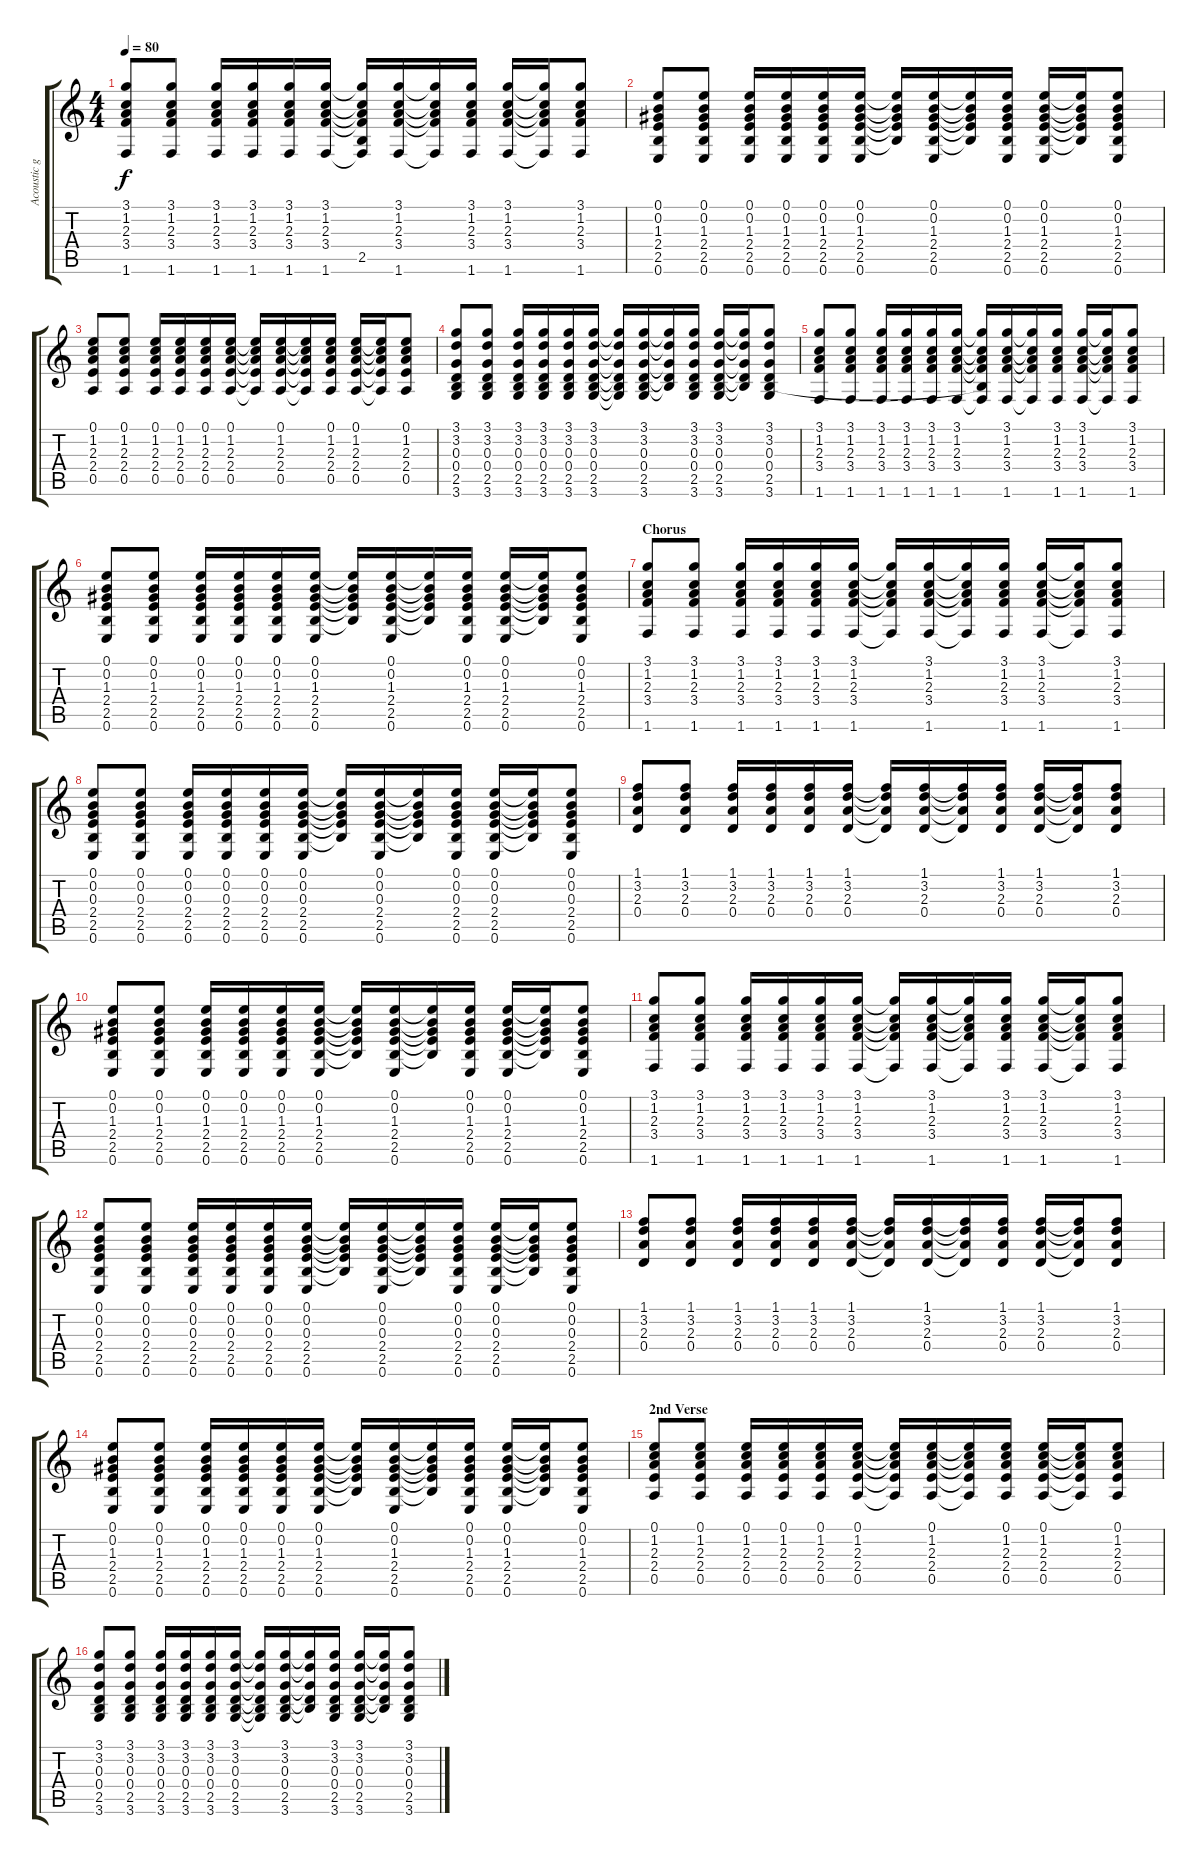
\track ("Acoustic guitar" "Acoustic g") {instrument acousticguitarsteel}
\staff {score tabs}
\tuning (E4 B3 G3 D3 A2 E2) {hide}
\ts (4 4)
\tempo 80
\clef g2
\ks c
(3.1 1.2 2.3 3.4 1.6).8{dy f} (3.1 1.2 2.3 3.4 1.6).8 (3.1 1.2 2.3 3.4 1.6).16 (3.1 1.2 2.3 3.4 1.6).16 (3.1 1.2 2.3 3.4 1.6).16 (3.1 1.2 2.3 3.4 1.6).16 (3.1{t} 1.2{t} 2.3{t} 3.4{t} 2.5{t} 1.6{t}).16 (3.1 1.2 2.3 3.4 1.6).16 (3.1{t} 1.2{t} 2.3{t} 3.4{t} 1.6{t}).16 (3.1 1.2 2.3 3.4 1.6).16 (3.1 1.2 2.3 3.4 1.6).16 (3.1{t} 1.2{t} 2.3{t} 3.4{t} 1.6{t}).16 (3.1 1.2 2.3 3.4 1.6).8 |
(0.1 0.2 1.3 2.4 2.5 0.6).8 (0.1 0.2 1.3 2.4 2.5 0.6).8 (0.1 0.2 1.3 2.4 2.5 0.6).16 (0.1 0.2 1.3 2.4 2.5 0.6).16 (0.1 0.2 1.3 2.4 2.5 0.6).16 (0.1 0.2 1.3 2.4 2.5 0.6).16 (0.1{t} 0.2{t} 1.3{t} 2.4{t} 2.5{t}).16 (0.1 0.2 1.3 2.4 2.5 0.6).16 (0.1{t} 0.2{t} 1.3{t} 2.4{t} 2.5{t}).16 (0.1 0.2 1.3 2.4 2.5 0.6).16 (0.1 0.2 1.3 2.4 2.5 0.6).16 (0.1{t} 0.2{t} 1.3{t} 2.4{t} 2.5{t}).16 (0.1 0.2 1.3 2.4 2.5 0.6).8 |
(0.1 1.2 2.3 2.4 0.5).8 (0.1 1.2 2.3 2.4 0.5).8 (0.1 1.2 2.3 2.4 0.5).16 (0.1 1.2 2.3 2.4 0.5).16 (0.1 1.2 2.3 2.4 0.5).16 (0.1 1.2 2.3 2.4 0.5).16 (0.1{t} 1.2{t} 2.3{t} 2.4{t} 0.5{t}).16 (0.1 1.2 2.3 2.4 0.5).16 (0.1{t} 1.2{t} 2.3{t} 2.4{t} 0.5{t}).16 (0.1 1.2 2.3 2.4 0.5).16 (0.1 1.2 2.3 2.4 0.5).16 (0.1{t} 1.2{t} 2.3{t} 2.4{t} 0.5{t}).16 (0.1 1.2 2.3 2.4 0.5).8 |
(3.1 3.2 0.3 0.4 2.5 3.6).8 (3.1 3.2 0.3 0.4 2.5 3.6).8 (3.1 3.2 0.3 0.4 2.5 3.6).16 (3.1 3.2 0.3 0.4 2.5 3.6).16 (3.1 3.2 0.3 0.4 2.5 3.6).16 (3.1 3.2 0.3 0.4 2.5 3.6).16 (3.1{t} 3.2{t} 0.3{t} 0.4{t} 2.5{t} 3.6{t}).16 (3.1 3.2 0.3 0.4 2.5 3.6).16 (3.1{t} 3.2{t} 0.3{t} 0.4{t} 2.5{t}).16 (3.1 3.2 0.3 0.4 2.5 3.6).16 (3.1 3.2 0.3 0.4 2.5 3.6).16 (3.1{t} 3.2{t} 0.3{t} 0.4{t} 2.5{t}).16 (3.1 3.2 0.3 0.4 2.5 3.6).8 |
(3.1 1.2 2.3 3.4 1.6).8 (3.1 1.2 2.3 3.4 1.6).8 (3.1 1.2 2.3 3.4 1.6).16 (3.1 1.2 2.3 3.4 1.6).16 (3.1 1.2 2.3 3.4 1.6).16 (3.1 1.2 2.3 3.4 1.6).16 (3.1{t} 1.2{t} 2.3{t} 3.4{t} 2.5{t} 1.6{t}).16 (3.1 1.2 2.3 3.4 1.6).16 (3.1{t} 1.2{t} 2.3{t} 3.4{t} 1.6{t}).16 (3.1 1.2 2.3 3.4 1.6).16 (3.1 1.2 2.3 3.4 1.6).16 (3.1{t} 1.2{t} 2.3{t} 3.4{t} 1.6{t}).16 (3.1 1.2 2.3 3.4 1.6).8 |
(0.1 0.2 1.3 2.4 2.5 0.6).8 (0.1 0.2 1.3 2.4 2.5 0.6).8 (0.1 0.2 1.3 2.4 2.5 0.6).16 (0.1 0.2 1.3 2.4 2.5 0.6).16 (0.1 0.2 1.3 2.4 2.5 0.6).16 (0.1 0.2 1.3 2.4 2.5 0.6).16 (0.1{t} 0.2{t} 1.3{t} 2.4{t} 2.5{t}).16 (0.1 0.2 1.3 2.4 2.5 0.6).16 (0.1{t} 0.2{t} 1.3{t} 2.4{t} 2.5{t}).16 (0.1 0.2 1.3 2.4 2.5 0.6).16 (0.1 0.2 1.3 2.4 2.5 0.6).16 (0.1{t} 0.2{t} 1.3{t} 2.4{t} 2.5{t}).16 (0.1 0.2 1.3 2.4 2.5 0.6).8 |
\section ("" "Chorus")
(3.1 1.2 2.3 3.4 1.6).8 (3.1 1.2 2.3 3.4 1.6).8 (3.1 1.2 2.3 3.4 1.6).16 (3.1 1.2 2.3 3.4 1.6).16 (3.1 1.2 2.3 3.4 1.6).16 (3.1 1.2 2.3 3.4 1.6).16 (3.1{t} 1.2{t} 2.3{t} 3.4{t} 1.6{t}).16 (3.1 1.2 2.3 3.4 1.6).16 (3.1{t} 1.2{t} 2.3{t} 3.4{t} 1.6{t}).16 (3.1 1.2 2.3 3.4 1.6).16 (3.1 1.2 2.3 3.4 1.6).16 (3.1{t} 1.2{t} 2.3{t} 3.4{t} 1.6{t}).16 (3.1 1.2 2.3 3.4 1.6).8 |
(0.1 0.2 0.3 2.4 2.5 0.6).8 (0.1 0.2 0.3 2.4 2.5 0.6).8 (0.1 0.2 0.3 2.4 2.5 0.6).16 (0.1 0.2 0.3 2.4 2.5 0.6).16 (0.1 0.2 0.3 2.4 2.5 0.6).16 (0.1 0.2 0.3 2.4 2.5 0.6).16 (0.1{t} 0.2{t} 0.3{t} 2.4{t} 2.5{t}).16 (0.1 0.2 0.3 2.4 2.5 0.6).16 (0.1{t} 0.2{t} 0.3{t} 2.4{t} 2.5{t}).16 (0.1 0.2 0.3 2.4 2.5 0.6).16 (0.1 0.2 0.3 2.4 2.5 0.6).16 (0.1{t} 0.2{t} 0.3{t} 2.4{t} 2.5{t}).16 (0.1 0.2 0.3 2.4 2.5 0.6).8 |
(1.1 3.2 2.3 0.4).8 (1.1 3.2 2.3 0.4).8 (1.1 3.2 2.3 0.4).16 (1.1 3.2 2.3 0.4).16 (1.1 3.2 2.3 0.4).16 (1.1 3.2 2.3 0.4).16 (1.1{t} 3.2{t} 2.3{t} 0.4{t}).16 (1.1 3.2 2.3 0.4).16 (1.1{t} 3.2{t} 2.3{t} 0.4{t}).16 (1.1 3.2 2.3 0.4).16 (1.1 3.2 2.3 0.4).16 (1.1{t} 3.2{t} 2.3{t} 0.4{t}).16 (1.1 3.2 2.3 0.4).8 |
(0.1 0.2 1.3 2.4 2.5 0.6).8 (0.1 0.2 1.3 2.4 2.5 0.6).8 (0.1 0.2 1.3 2.4 2.5 0.6).16 (0.1 0.2 1.3 2.4 2.5 0.6).16 (0.1 0.2 1.3 2.4 2.5 0.6).16 (0.1 0.2 1.3 2.4 2.5 0.6).16 (0.1{t} 0.2{t} 1.3{t} 2.4{t} 2.5{t}).16 (0.1 0.2 1.3 2.4 2.5 0.6).16 (0.1{t} 0.2{t} 1.3{t} 2.4{t} 2.5{t}).16 (0.1 0.2 1.3 2.4 2.5 0.6).16 (0.1 0.2 1.3 2.4 2.5 0.6).16 (0.1{t} 0.2{t} 1.3{t} 2.4{t} 2.5{t}).16 (0.1 0.2 1.3 2.4 2.5 0.6).8 |
(3.1 1.2 2.3 3.4 1.6).8 (3.1 1.2 2.3 3.4 1.6).8 (3.1 1.2 2.3 3.4 1.6).16 (3.1 1.2 2.3 3.4 1.6).16 (3.1 1.2 2.3 3.4 1.6).16 (3.1 1.2 2.3 3.4 1.6).16 (3.1{t} 1.2{t} 2.3{t} 3.4{t} 1.6{t}).16 (3.1 1.2 2.3 3.4 1.6).16 (3.1{t} 1.2{t} 2.3{t} 3.4{t} 1.6{t}).16 (3.1 1.2 2.3 3.4 1.6).16 (3.1 1.2 2.3 3.4 1.6).16 (3.1{t} 1.2{t} 2.3{t} 3.4{t} 1.6{t}).16 (3.1 1.2 2.3 3.4 1.6).8 |
(0.1 0.2 0.3 2.4 2.5 0.6).8 (0.1 0.2 0.3 2.4 2.5 0.6).8 (0.1 0.2 0.3 2.4 2.5 0.6).16 (0.1 0.2 0.3 2.4 2.5 0.6).16 (0.1 0.2 0.3 2.4 2.5 0.6).16 (0.1 0.2 0.3 2.4 2.5 0.6).16 (0.1{t} 0.2{t} 0.3{t} 2.4{t} 2.5{t}).16 (0.1 0.2 0.3 2.4 2.5 0.6).16 (0.1{t} 0.2{t} 0.3{t} 2.4{t} 2.5{t}).16 (0.1 0.2 0.3 2.4 2.5 0.6).16 (0.1 0.2 0.3 2.4 2.5 0.6).16 (0.1{t} 0.2{t} 0.3{t} 2.4{t} 2.5{t}).16 (0.1 0.2 0.3 2.4 2.5 0.6).8 |
(1.1 3.2 2.3 0.4).8 (1.1 3.2 2.3 0.4).8 (1.1 3.2 2.3 0.4).16 (1.1 3.2 2.3 0.4).16 (1.1 3.2 2.3 0.4).16 (1.1 3.2 2.3 0.4).16 (1.1{t} 3.2{t} 2.3{t} 0.4{t}).16 (1.1 3.2 2.3 0.4).16 (1.1{t} 3.2{t} 2.3{t} 0.4{t}).16 (1.1 3.2 2.3 0.4).16 (1.1 3.2 2.3 0.4).16 (1.1{t} 3.2{t} 2.3{t} 0.4{t}).16 (1.1 3.2 2.3 0.4).8 |
(0.1 0.2 1.3 2.4 2.5 0.6).8 (0.1 0.2 1.3 2.4 2.5 0.6).8 (0.1 0.2 1.3 2.4 2.5 0.6).16 (0.1 0.2 1.3 2.4 2.5 0.6).16 (0.1 0.2 1.3 2.4 2.5 0.6).16 (0.1 0.2 1.3 2.4 2.5 0.6).16 (0.1{t} 0.2{t} 1.3{t} 2.4{t} 2.5{t}).16 (0.1 0.2 1.3 2.4 2.5 0.6).16 (0.1{t} 0.2{t} 1.3{t} 2.4{t} 2.5{t}).16 (0.1 0.2 1.3 2.4 2.5 0.6).16 (0.1 0.2 1.3 2.4 2.5 0.6).16 (0.1{t} 0.2{t} 1.3{t} 2.4{t} 2.5{t}).16 (0.1 0.2 1.3 2.4 2.5 0.6).8 |
\section ("" "2nd Verse")
(0.1 1.2 2.3 2.4 0.5).8 (0.1 1.2 2.3 2.4 0.5).8 (0.1 1.2 2.3 2.4 0.5).16 (0.1 1.2 2.3 2.4 0.5).16 (0.1 1.2 2.3 2.4 0.5).16 (0.1 1.2 2.3 2.4 0.5).16 (0.1{t} 1.2{t} 2.3{t} 2.4{t} 0.5{t}).16 (0.1 1.2 2.3 2.4 0.5).16 (0.1{t} 1.2{t} 2.3{t} 2.4{t} 0.5{t}).16 (0.1 1.2 2.3 2.4 0.5).16 (0.1 1.2 2.3 2.4 0.5).16 (0.1{t} 1.2{t} 2.3{t} 2.4{t} 0.5{t}).16 (0.1 1.2 2.3 2.4 0.5).8 |
(3.1 3.2 0.3 0.4 2.5 3.6).8 (3.1 3.2 0.3 0.4 2.5 3.6).8 (3.1 3.2 0.3 0.4 2.5 3.6).16 (3.1 3.2 0.3 0.4 2.5 3.6).16 (3.1 3.2 0.3 0.4 2.5 3.6).16 (3.1 3.2 0.3 0.4 2.5 3.6).16 (3.1{t} 3.2{t} 0.3{t} 0.4{t} 2.5{t} 3.6{t}).16 (3.1 3.2 0.3 0.4 2.5 3.6).16 (3.1{t} 3.2{t} 0.3{t} 0.4{t} 2.5{t}).16 (3.1 3.2 0.3 0.4 2.5 3.6).16 (3.1 3.2 0.3 0.4 2.5 3.6).16 (3.1{t} 3.2{t} 0.3{t} 0.4{t} 2.5{t}).16 (3.1 3.2 0.3 0.4 2.5 3.6).8
